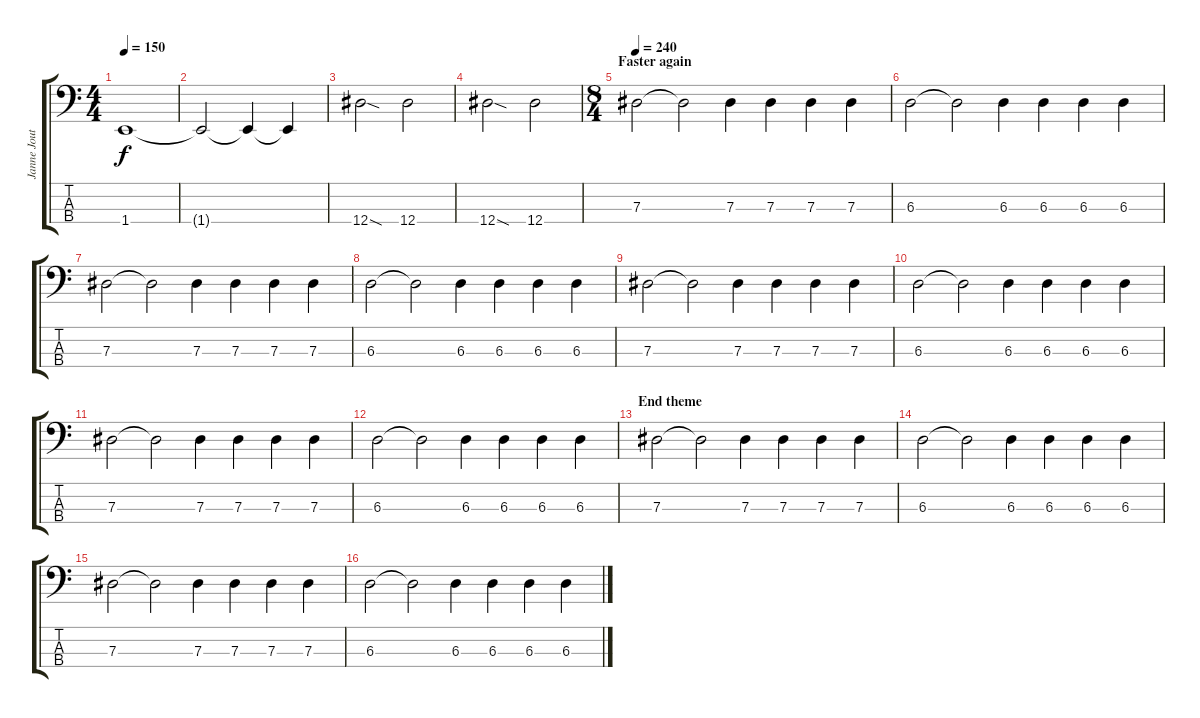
\track ("Janne Joutsenniemi" "Janne Jout") {instrument electricbasspick}
\staff {score tabs}
\tuning (Gb2 Db2 Ab1 Eb1) {hide}
\ts (4 4)
\tempo 150
\clef f4
\ks c
1.4.1{dy f} |
1.4{t}.2 1.4{t}.4 1.4{t}.4 |
12.4{sod}.2 12.4.2 |
12.4{sod}.2 12.4.2 |
\ts (8 4)
\section ("" "Faster again")
\tempo 240
7.3.2 7.3{t}.2 7.3.4 7.3.4 7.3.4 7.3.4 |
6.3.2 6.3{t}.2 6.3.4 6.3.4 6.3.4 6.3.4 |
7.3.2 7.3{t}.2 7.3.4 7.3.4 7.3.4 7.3.4 |
6.3.2 6.3{t}.2 6.3.4 6.3.4 6.3.4 6.3.4 |
7.3.2 7.3{t}.2 7.3.4 7.3.4 7.3.4 7.3.4 |
6.3.2 6.3{t}.2 6.3.4 6.3.4 6.3.4 6.3.4 |
7.3.2 7.3{t}.2 7.3.4 7.3.4 7.3.4 7.3.4 |
6.3.2 6.3{t}.2 6.3.4 6.3.4 6.3.4 6.3.4 |
\section ("" "End theme")
7.3.2 7.3{t}.2 7.3.4 7.3.4 7.3.4 7.3.4 |
6.3.2 6.3{t}.2 6.3.4 6.3.4 6.3.4 6.3.4 |
7.3.2 7.3{t}.2 7.3.4 7.3.4 7.3.4 7.3.4 |
6.3.2 6.3{t}.2 6.3.4 6.3.4 6.3.4 6.3.4
